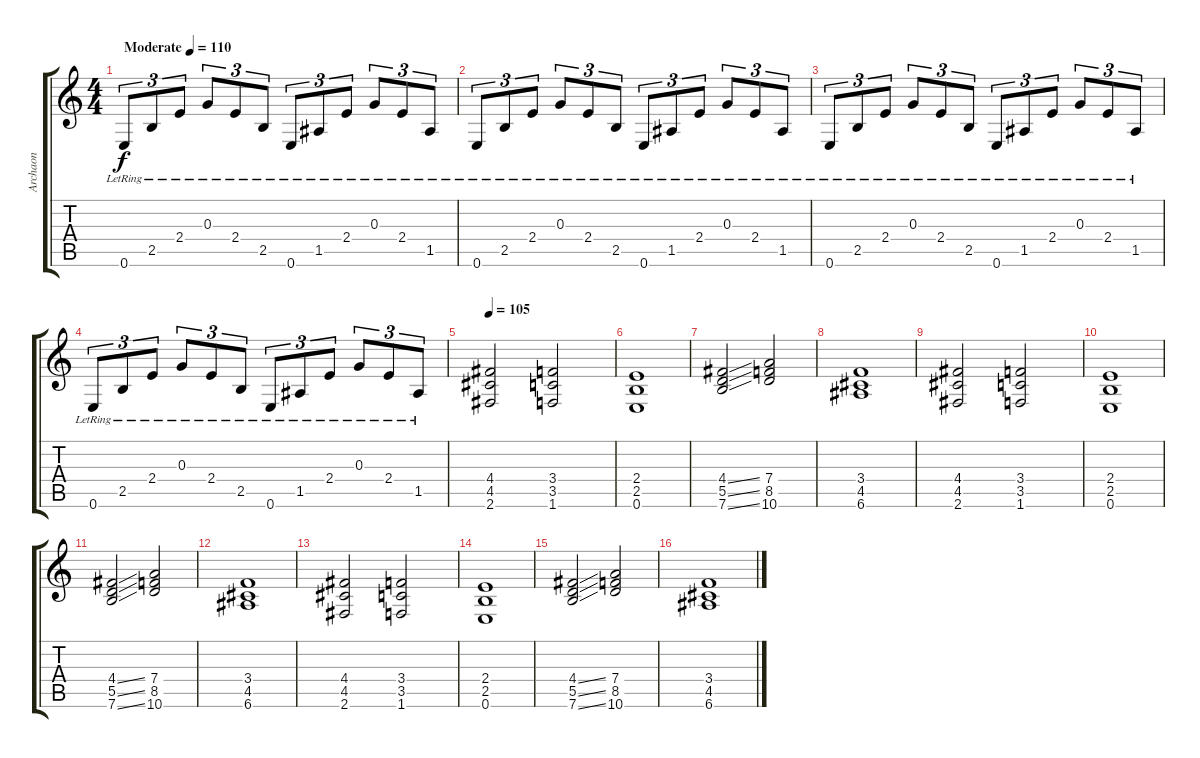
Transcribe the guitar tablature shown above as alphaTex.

\track ("Archaon" "Archaon") {instrument distortionguitar}
\staff {score tabs}
\tuning (E4 B3 G3 D3 A2 E2) {hide}
\ts (4 4)
\tempo (110 "Moderate")
\clef g2
\ks c
0.6{lr}.8{tu (3 2) dy f volume 0 instrument electricguitarclean} 2.5{lr}.8{tu (3 2) volume 13} 2.4{lr}.8{tu (3 2)} 0.3{lr}.8{tu (3 2)} 2.4{lr}.8{tu (3 2)} 2.5{lr}.8{tu (3 2)} 0.6{lr}.8{tu (3 2)} 1.5{lr}.8{tu (3 2)} 2.4{lr}.8{tu (3 2)} 0.3{lr}.8{tu (3 2)} 2.4{lr}.8{tu (3 2)} 1.5{lr}.8{tu (3 2)} |
0.6{lr}.8{tu (3 2)} 2.5{lr}.8{tu (3 2)} 2.4{lr}.8{tu (3 2)} 0.3{lr}.8{tu (3 2)} 2.4{lr}.8{tu (3 2)} 2.5{lr}.8{tu (3 2)} 0.6{lr}.8{tu (3 2)} 1.5{lr}.8{tu (3 2)} 2.4{lr}.8{tu (3 2)} 0.3{lr}.8{tu (3 2)} 2.4{lr}.8{tu (3 2)} 1.5{lr}.8{tu (3 2)} |
0.6{lr}.8{tu (3 2)} 2.5{lr}.8{tu (3 2)} 2.4{lr}.8{tu (3 2)} 0.3{lr}.8{tu (3 2)} 2.4{lr}.8{tu (3 2)} 2.5{lr}.8{tu (3 2)} 0.6{lr}.8{tu (3 2)} 1.5{lr}.8{tu (3 2)} 2.4{lr}.8{tu (3 2)} 0.3{lr}.8{tu (3 2)} 2.4{lr}.8{tu (3 2)} 1.5{lr}.8{tu (3 2)} |
0.6{lr}.8{tu (3 2)} 2.5{lr}.8{tu (3 2)} 2.4{lr}.8{tu (3 2)} 0.3{lr}.8{tu (3 2)} 2.4{lr}.8{tu (3 2)} 2.5{lr}.8{tu (3 2)} 0.6{lr}.8{tu (3 2)} 1.5{lr}.8{tu (3 2)} 2.4{lr}.8{tu (3 2)} 0.3{lr}.8{tu (3 2)} 2.4{lr}.8{tu (3 2)} 1.5{lr}.8{tu (3 2)} |
\tempo 105
(4.4 4.5 2.6).2{instrument distortionguitar} (3.4 3.5 1.6).2 |
(2.4 2.5 0.6).1 |
(4.4{ss} 5.5{ss} 7.6{ss}).2 (7.4 8.5 10.6).2 |
(3.4 4.5 6.6).1 |
(4.4 4.5 2.6).2 (3.4 3.5 1.6).2 |
(2.4 2.5 0.6).1 |
(4.4{ss} 5.5{ss} 7.6{ss}).2 (7.4 8.5 10.6).2 |
(3.4 4.5 6.6).1 |
(4.4 4.5 2.6).2 (3.4 3.5 1.6).2 |
(2.4 2.5 0.6).1 |
(4.4{ss} 5.5{ss} 7.6{ss}).2 (7.4 8.5 10.6).2 |
(3.4 4.5 6.6).1
